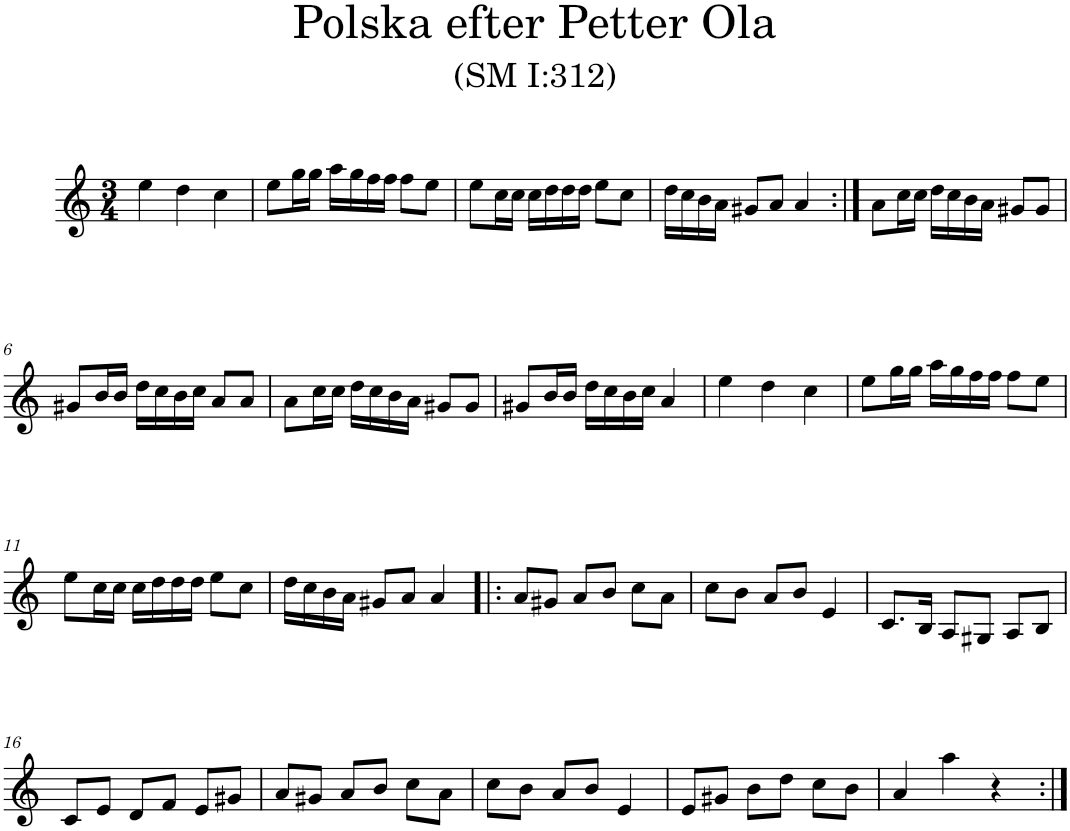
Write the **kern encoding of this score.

**kern
*part1
*staff1
*I"Piano
*I'Pno
*clefG2
*k[]
*M3/4
=1
4ee\
4dd\
4cc\
=2
8ee\L
16gg\L
16gg\JJ
16aa\LL
16gg\
16ff\
16ff\JJ
8ff\L
8ee\J
=3
8ee\L
16cc\L
16cc\JJ
16cc\LL
16dd\
16dd\
16dd\JJ
8ee\L
8cc\J
=4
16dd\LL
16cc\
16b\
16a\JJ
8g#X/L
8a/J
4a/
=5:|!
8a\L
16cc\L
16cc\JJ
16dd\LL
16cc\
16b\
16a\JJ
8g#X/L
8g#/J
!!LO:LB:g=z
=6
8g#X/L
16b/L
16b/JJ
16dd\LL
16cc\
16b\
16cc\JJ
8a/L
8a/J
=7
8a\L
16cc\L
16cc\JJ
16dd\LL
16cc\
16b\
16a\JJ
8g#X/L
8g#/J
=8
8g#X/L
16b/L
16b/JJ
16dd\LL
16cc\
16b\
16cc\JJ
4a/
=9
4ee\
4dd\
4cc\
=10
8ee\L
16gg\L
16gg\JJ
16aa\LL
16gg\
16ff\
16ff\JJ
8ff\L
8ee\J
!!LO:LB:g=z
=11
8ee\L
16cc\L
16cc\JJ
16cc\LL
16dd\
16dd\
16dd\JJ
8ee\L
8cc\J
=12
16dd\LL
16cc\
16b\
16a\JJ
8g#X/L
8a/J
4a/
=13!|:
8a/L
8g#X/J
8a/L
8b/J
8cc\L
8a\J
=14
8cc\L
8b\J
8a/L
8b/J
4e/
=15
8.c/L
16B/Jk
8A/L
8G#X/J
8A/L
8B/J
!!LO:LB:g=z
=16
8c/L
8e/J
8d/L
8f/J
8e/L
8g#X/J
=17
8a/L
8g#X/J
8a/L
8b/J
8cc\L
8a\J
=18
8cc\L
8b\J
8a/L
8b/J
4e/
=19
8e/L
8g#X/J
8b\L
8dd\J
8cc\L
8b\J
=20
4a/
4aa\
4r
=:|!
*-
